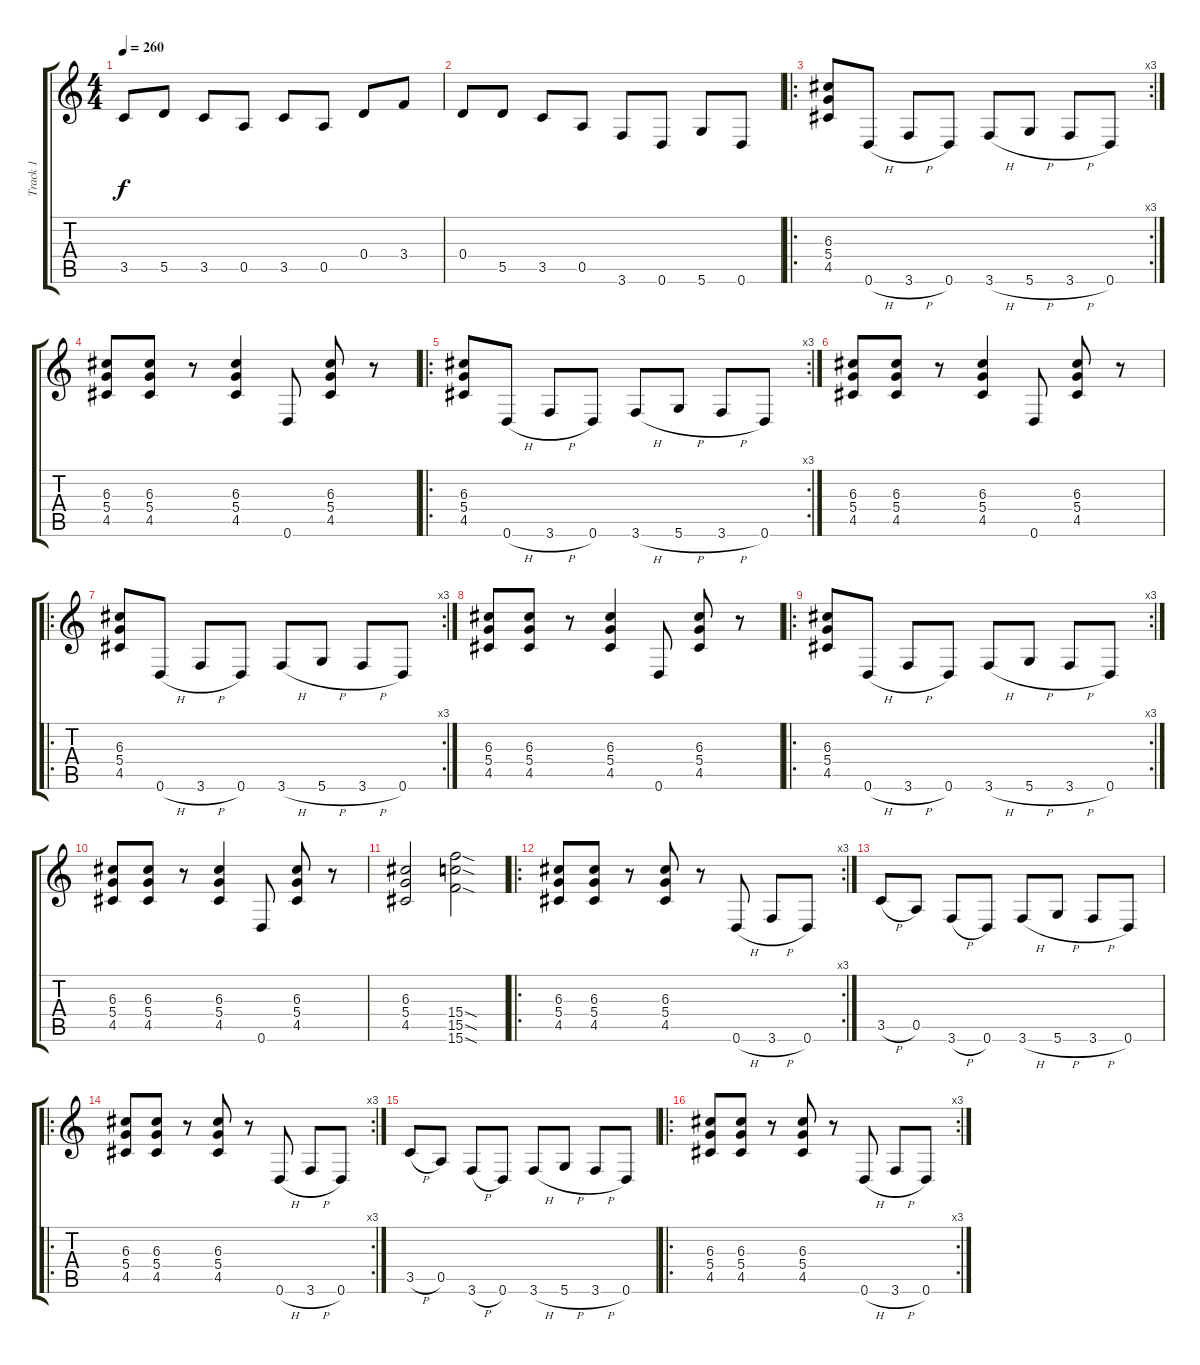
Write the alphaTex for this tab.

\track ("Track 1" "Track 1") {instrument overdrivenguitar}
\staff {score tabs}
\tuning (E4 B3 G3 D3 A2 D2) {hide}
\ts (4 4)
\tempo 260
\clef g2
\ks c
3.5.8{dy f} 5.5.8 3.5.8 0.5.8 3.5.8 0.5.8 0.4.8 3.4.8 |
0.4.8 5.5.8 3.5.8 0.5.8 3.6.8 0.6.8 5.6.8 0.6.8 |
\ro
\rc 3
(6.3 5.4 4.5).8 0.6{h}.8 3.6{h}.8 0.6.8 3.6{h}.8 5.6{h}.8 3.6{h}.8 0.6.8 |
(6.3 5.4 4.5).8 (6.3 5.4 4.5).8 r.8 (6.3 5.4 4.5).4 0.6.8 (6.3 5.4 4.5).8 r.8 |
\ro
\rc 3
(6.3 5.4 4.5).8 0.6{h}.8 3.6{h}.8 0.6.8 3.6{h}.8 5.6{h}.8 3.6{h}.8 0.6.8 |
(6.3 5.4 4.5).8 (6.3 5.4 4.5).8 r.8 (6.3 5.4 4.5).4 0.6.8 (6.3 5.4 4.5).8 r.8 |
\ro
\rc 3
(6.3 5.4 4.5).8 0.6{h}.8 3.6{h}.8 0.6.8 3.6{h}.8 5.6{h}.8 3.6{h}.8 0.6.8 |
(6.3 5.4 4.5).8 (6.3 5.4 4.5).8 r.8 (6.3 5.4 4.5).4 0.6.8 (6.3 5.4 4.5).8 r.8 |
\ro
\rc 3
(6.3 5.4 4.5).8 0.6{h}.8 3.6{h}.8 0.6.8 3.6{h}.8 5.6{h}.8 3.6{h}.8 0.6.8 |
(6.3 5.4 4.5).8 (6.3 5.4 4.5).8 r.8 (6.3 5.4 4.5).4 0.6.8 (6.3 5.4 4.5).8 r.8 |
(6.3 5.4 4.5).2 (15.4{sod} 15.5{sod} 15.6{sod}).2 |
\ro
\rc 3
(6.3 5.4 4.5).8 (6.3 5.4 4.5).8 r.8 (6.3 5.4 4.5).8 r.8 0.6{h}.8 3.6{h}.8 0.6.8 |
3.5{h}.8 0.5.8 3.6{h}.8 0.6.8 3.6{h}.8 5.6{h}.8 3.6{h}.8 0.6.8 |
\ro
\rc 3
(6.3 5.4 4.5).8 (6.3 5.4 4.5).8 r.8 (6.3 5.4 4.5).8 r.8 0.6{h}.8 3.6{h}.8 0.6.8 |
3.5{h}.8 0.5.8 3.6{h}.8 0.6.8 3.6{h}.8 5.6{h}.8 3.6{h}.8 0.6.8 |
\ro
\rc 3
(6.3 5.4 4.5).8 (6.3 5.4 4.5).8 r.8 (6.3 5.4 4.5).8 r.8 0.6{h}.8 3.6{h}.8 0.6.8
